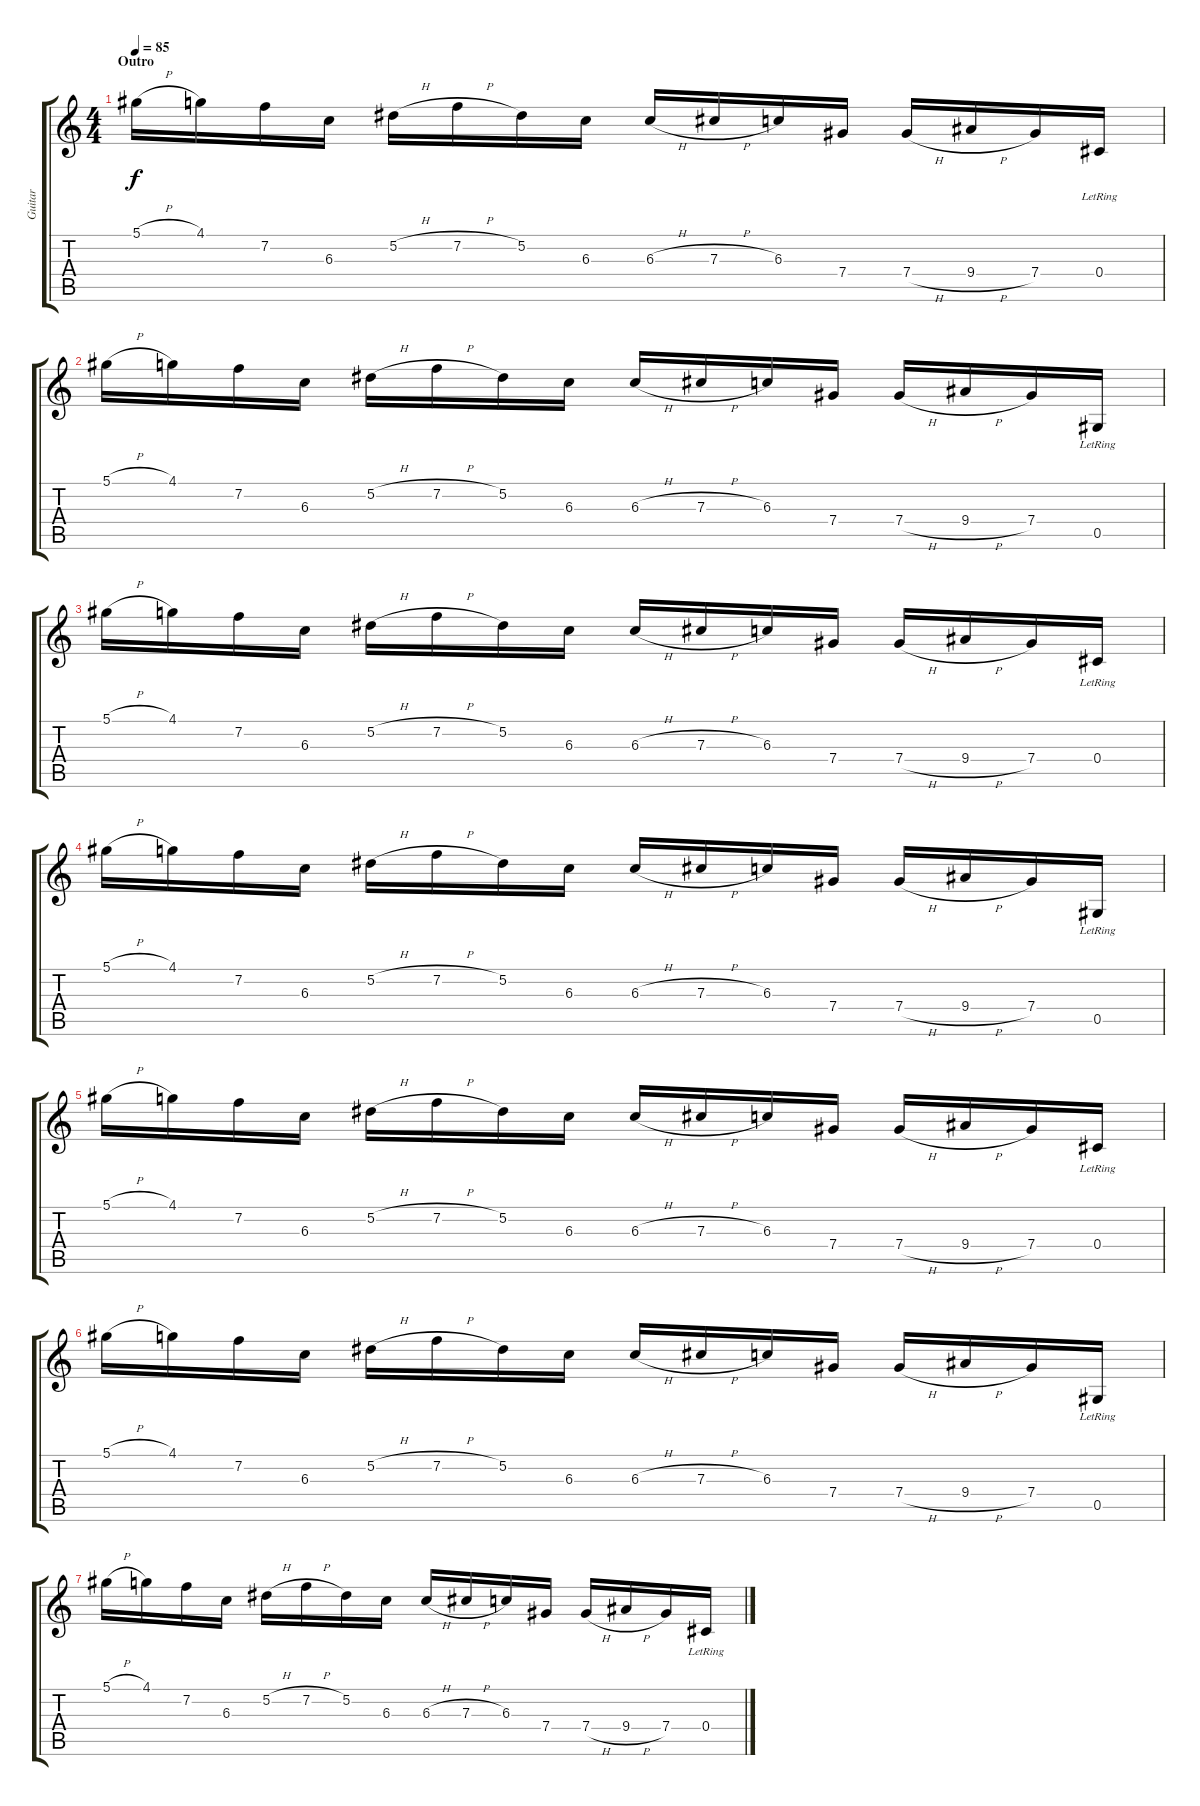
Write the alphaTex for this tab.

\track ("Guitar" "Guitar") {instrument distortionguitar}
\staff {score tabs}
\tuning (Eb4 Bb3 Gb3 Db3 Ab2 Db2) {hide}
\ts (4 4)
\section ("" "Outro")
\tempo 85
\clef g2
\ks c
5.1{h}.16{dy f} 4.1.16 7.2.16 6.3.16 5.2{h}.16 7.2{h}.16 5.2.16 6.3.16 6.3{h}.16 7.3{h}.16 6.3.16 7.4.16 7.4{h}.16 9.4{h}.16 7.4.16 0.4{lr}.16 |
5.1{h}.16 4.1.16 7.2.16 6.3.16 5.2{h}.16 7.2{h}.16 5.2.16 6.3.16 6.3{h}.16 7.3{h}.16 6.3.16 7.4.16 7.4{h}.16 9.4{h}.16 7.4.16 0.5{lr}.16 |
5.1{h}.16 4.1.16 7.2.16 6.3.16 5.2{h}.16 7.2{h}.16 5.2.16 6.3.16 6.3{h}.16 7.3{h}.16 6.3.16 7.4.16 7.4{h}.16 9.4{h}.16 7.4.16 0.4{lr}.16 |
5.1{h}.16 4.1.16 7.2.16 6.3.16 5.2{h}.16 7.2{h}.16 5.2.16 6.3.16 6.3{h}.16 7.3{h}.16 6.3.16 7.4.16 7.4{h}.16 9.4{h}.16 7.4.16 0.5{lr}.16 |
5.1{h}.16{volume 9} 4.1.16 7.2.16 6.3.16 5.2{h}.16 7.2{h}.16 5.2.16 6.3.16 6.3{h}.16 7.3{h}.16 6.3.16 7.4.16 7.4{h}.16 9.4{h}.16 7.4.16 0.4{lr}.16 |
5.1{h}.16 4.1.16 7.2.16 6.3.16 5.2{h}.16 7.2{h}.16 5.2.16 6.3.16 6.3{h}.16 7.3{h}.16 6.3.16 7.4.16 7.4{h}.16 9.4{h}.16 7.4.16 0.5{lr}.16 |
5.1{h}.16{volume 6} 4.1.16 7.2.16 6.3.16 5.2{h}.16 7.2{h}.16 5.2.16 6.3.16 6.3{h}.16 7.3{h}.16 6.3.16 7.4.16 7.4{h}.16 9.4{h}.16 7.4.16 0.4{lr}.16
